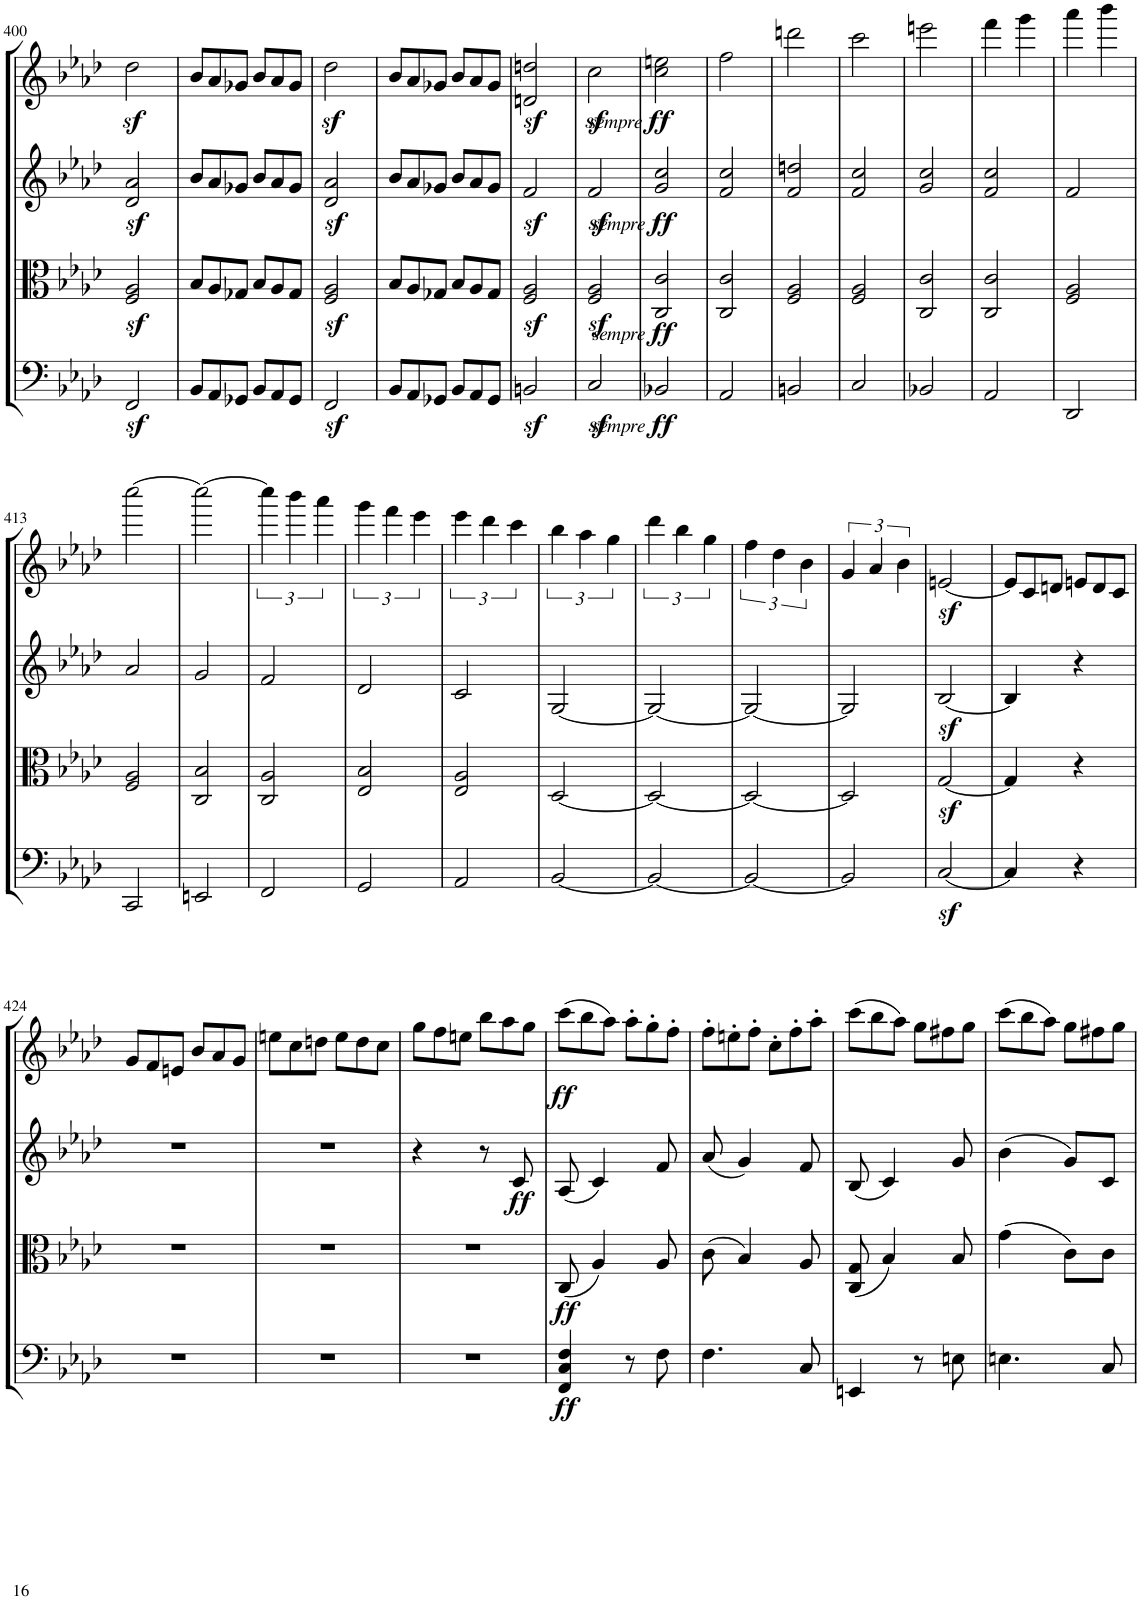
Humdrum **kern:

**kern	**dynam	**kern	**dynam	**kern	**dynam	**kern	**dynam
*part4	*part4	*part3	*part3	*part2	*part2	*part1	*part1
*staff4	*staff4	*staff3	*staff3	*staff2	*staff2	*staff1	*staff1
*I"Violoncello	*	*I"Viola	*	*I"Violino II	*	*I"Violino I	*
*I'Vc	*	*I'Vla	*	*I'Vln	*	*I'Vln	*
!!LO:PB:g=z
*clefF4	*	*clefC3	*	*clefG2	*	*clefG2	*
*k[b-e-a-d-]	*	*k[b-e-a-d-]	*	*k[b-e-a-d-]	*	*k[b-e-a-d-]	*
*M2/4	*	*M2/4	*	*M2/4	*	*M2/4	*
=400	=400	=400	=400	=400	=400	=400	=400
2FFz</	.	2F/z< 2A-/z<	.	2d-/z< 2a-/z<	.	2dd-z<\	.
=401	=401	=401	=401	=401	=401	=401	=401
*Xtuplet	*	*Xtuplet	*	*Xtuplet	*	*Xtuplet	*
12BB-/L	.	12B-/L	.	12b-/L	.	12b-/L	.
12AA-/	.	12A-/	.	12a-/	.	12a-/	.
12GG-X/J	.	12G-X/J	.	12g-X/J	.	12g-X/J	.
12BB-/L	.	12B-/L	.	12b-/L	.	12b-/L	.
12AA-/	.	12A-/	.	12a-/	.	12a-/	.
12GG-/J	.	12G-/J	.	12g-/J	.	12g-/J	.
=402	=402	=402	=402	=402	=402	=402	=402
2FFz</	.	2F/z< 2A-/z<	.	2d-/z< 2a-/z<	.	2dd-z<\	.
=403	=403	=403	=403	=403	=403	=403	=403
12BB-/L	.	12B-/L	.	12b-/L	.	12b-/L	.
12AA-/	.	12A-/	.	12a-/	.	12a-/	.
12GG-X/J	.	12G-X/J	.	12g-X/J	.	12g-X/J	.
12BB-/L	.	12B-/L	.	12b-/L	.	12b-/L	.
12AA-/	.	12A-/	.	12a-/	.	12a-/	.
12GG-/J	.	12G-/J	.	12g-/J	.	12g-/J	.
=404	=404	=404	=404	=404	=404	=404	=404
2BBnz</	.	2F/z< 2A-/z<	.	2fz</	.	2dn/z< 2ddn/z<	.
=405	=405	=405	=405	=405	=405	=405	=405
2Cz</	.	2F/z< 2A-/z<	.	2fz</	.	2ccz<\	.
=406	=406	=406	=406	=406	=406	=406	=406
!	!LO:DY:b	!	!	!	!	!	!
!	!LO:DY:n=1:b	!	!LO:DY:b	!	!	!	!
!	!	!	!LO:DY:n=1:b	!	!LO:DY:b	!	!
!	!	!	!	!	!LO:DY:n=1:b	!	!LO:DY:b
!	!	!	!	!	!	!	!LO:DY:n=1:b
2BB-X/	other-dynamics ff	2C/ 2c/	other-dynamics ff	2g/ 2cc/	other-dynamics ff	2cc\ 2een\	other-dynamics ff
=407	=407	=407	=407	=407	=407	=407	=407
2AA-/	.	2C/ 2c/	.	2f/ 2cc/	.	2ff\	.
=408	=408	=408	=408	=408	=408	=408	=408
2BBn/	.	2F/ 2A-/	.	2f/ 2ddn/	.	2dddn\	.
=409	=409	=409	=409	=409	=409	=409	=409
2C/	.	2F/ 2A-/	.	2f/ 2cc/	.	2ccc\	.
=410	=410	=410	=410	=410	=410	=410	=410
2BB-X/	.	2C/ 2c/	.	2g/ 2cc/	.	2eeen\	.
=411	=411	=411	=411	=411	=411	=411	=411
2AA-/	.	2C/ 2c/	.	2f/ 2cc/	.	4fff\	.
.	.	.	.	.	.	4ggg\	.
=412	=412	=412	=412	=412	=412	=412	=412
2DD-/	.	2F/ 2A-/	.	2f/	.	4aaa-\	.
.	.	.	.	.	.	4bbb-\	.
!!LO:LB:g=z
=413	=413	=413	=413	=413	=413	=413	=413
2CC/	.	2F/ 2A-/	.	2a-/	.	[2cccc\	.
=414	=414	=414	=414	=414	=414	=414	=414
2EEn/	.	2C/ 2B-/	.	2g/	.	2cccc\_	.
=415	=415	=415	=415	=415	=415	=415	=415
*	*	*	*	*	*	*tuplet	*
2FF/	.	2C/ 2A-/	.	2f/	.	6cccc\]	.
.	.	.	.	.	.	6bbb-\	.
.	.	.	.	.	.	6aaa-\	.
=416	=416	=416	=416	=416	=416	=416	=416
2GG/	.	2E-/ 2B-/	.	2d-/	.	6ggg\	.
.	.	.	.	.	.	6fff\	.
.	.	.	.	.	.	6eee-\	.
=417	=417	=417	=417	=417	=417	=417	=417
2AA-/	.	2E-/ 2A-/	.	2c/	.	6eee-\	.
.	.	.	.	.	.	6ddd-\	.
.	.	.	.	.	.	6ccc\	.
=418	=418	=418	=418	=418	=418	=418	=418
[2BB-/	.	[2D-/	.	[2G/	.	6bb-\	.
.	.	.	.	.	.	6aa-\	.
.	.	.	.	.	.	6gg\	.
=419	=419	=419	=419	=419	=419	=419	=419
2BB-/_	.	2D-/_	.	2G/_	.	6ddd-\	.
.	.	.	.	.	.	6bb-\	.
.	.	.	.	.	.	6gg\	.
=420	=420	=420	=420	=420	=420	=420	=420
2BB-/_	.	2D-/_	.	2G/_	.	6ff\	.
.	.	.	.	.	.	6dd-\	.
.	.	.	.	.	.	6b-\	.
=421	=421	=421	=421	=421	=421	=421	=421
2BB-/]	.	2D-/]	.	2G/]	.	6g/	.
.	.	.	.	.	.	6a-/	.
.	.	.	.	.	.	6b-\	.
=422	=422	=422	=422	=422	=422	=422	=422
[2Cz</	.	[2Gz</	.	[2B-z</	.	[2enz</	.
=423	=423	=423	=423	=423	=423	=423	=423
*	*	*	*	*	*	*Xtuplet	*
4C/]	.	4G/]	.	4B-/]	.	12e/L]	.
.	.	.	.	.	.	12c/	.
.	.	.	.	.	.	12dn/J	.
4r	.	4r	.	4r	.	12en/L	.
.	.	.	.	.	.	12d/	.
.	.	.	.	.	.	12c/J	.
!!LO:LB:g=z
=424	=424	=424	=424	=424	=424	=424	=424
2r	.	2r	.	2r	.	12g/L	.
.	.	.	.	.	.	12f/	.
.	.	.	.	.	.	12en/J	.
.	.	.	.	.	.	12b-/L	.
.	.	.	.	.	.	12a-/	.
.	.	.	.	.	.	12g/J	.
=425	=425	=425	=425	=425	=425	=425	=425
2r	.	2r	.	2r	.	12een\L	.
.	.	.	.	.	.	12cc\	.
.	.	.	.	.	.	12ddn\J	.
.	.	.	.	.	.	12ee\L	.
.	.	.	.	.	.	12dd\	.
.	.	.	.	.	.	12cc\J	.
=426	=426	=426	=426	=426	=426	=426	=426
2r	.	2r	.	4r	.	12gg\L	.
.	.	.	.	.	.	12ff\	.
.	.	.	.	.	.	12een\J	.
.	.	.	.	8r	.	12bb-\L	.
.	.	.	.	.	.	12aa-\	.
!	!	!	!	!	!LO:DY:b	!	!
.	.	.	.	8c/	ff	.	.
.	.	.	.	.	.	12gg\J	.
=427	=427	=427	=427	=427	=427	=427	=427
!	!LO:DY:b	!	!LO:DY:b	!	!	!	!LO:DY:b
4FF/ 4C/ 4F/	ff	(8C/	ff	(8A-/	.	(12ccc\L	ff
.	.	.	.	.	.	12bb-\	.
.	.	4A-/)	.	4c/)	.	.	.
.	.	.	.	.	.	12aa-\J)	.
8r	.	.	.	.	.	12aa-'\L	.
.	.	.	.	.	.	12gg'\	.
8F\	.	8A-/	.	8f/	.	.	.
.	.	.	.	.	.	12ff'\J	.
=428	=428	=428	=428	=428	=428	=428	=428
4.F\	.	(8c\	.	(8a-/	.	12ff'\L	.
.	.	.	.	.	.	12een'\	.
.	.	4B-/)	.	4g/)	.	.	.
.	.	.	.	.	.	12ff'\J	.
.	.	.	.	.	.	12cc'\L	.
.	.	.	.	.	.	12ff'\	.
8C/	.	8A-/	.	8f/	.	.	.
.	.	.	.	.	.	12aa-'\J	.
=429	=429	=429	=429	=429	=429	=429	=429
4EEn/	.	(8C/ 8G/	.	(8B-/	.	(12ccc\L	.
.	.	.	.	.	.	12bb-\	.
.	.	4B-/)	.	4c/)	.	.	.
.	.	.	.	.	.	12aa-\J)	.
8r	.	.	.	.	.	12gg\L	.
.	.	.	.	.	.	12ff#X\	.
8En\	.	8B-/	.	8g/	.	.	.
.	.	.	.	.	.	12gg\J	.
=430	=430	=430	=430	=430	=430	=430	=430
4.En\	.	(4g\	.	(4b-\	.	(12ccc\L	.
.	.	.	.	.	.	12bb-\	.
.	.	.	.	.	.	12aa-\J)	.
.	.	8c\L)	.	8g/L)	.	12gg\L	.
.	.	.	.	.	.	12ff#X\	.
8C/	.	8c\J	.	8c/J	.	.	.
.	.	.	.	.	.	12gg\J	.
=	=	=	=	=	=	=	=
*-	*-	*-	*-	*-	*-	*-	*-
